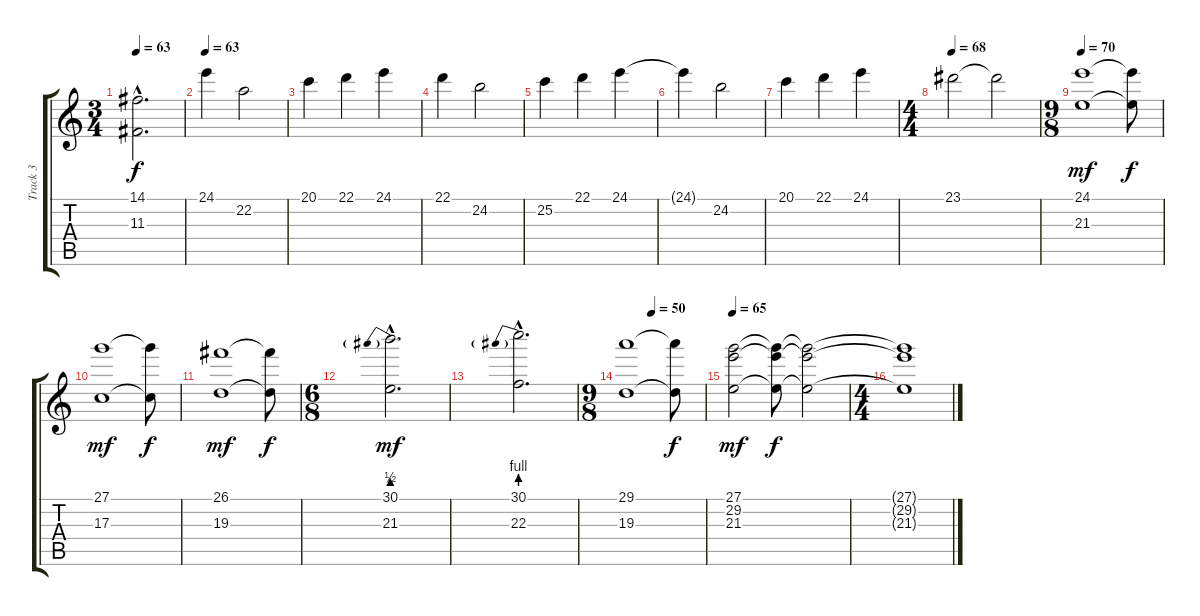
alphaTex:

\track ("Track 3" "Track 3") {instrument synthvoice}
\staff {score tabs}
\tuning (E4 B3 G3 D3 A2 E2) {hide}
\ts (3 4)
\tempo 63
\clef g2
\ks c
(14.1{hac t} 11.3{hac t}).2{d dy f} |
\tempo 63
24.1.4{volume 12 instrument stringensemble2} 22.2.2 |
20.1.4 22.1.4 24.1.4 |
22.1.4 24.2.2 |
25.2.4 22.1.4 24.1.4 |
24.1{t}.4 24.2.2 |
20.1.4 22.1.4 24.1.4 |
\ts (4 4)
\tempo 68
23.1.2 23.1{t}.2 |
\ts (9 8)
\tempo 70
(24.1 21.3).1{dy mf volume 15 balance 4} (24.1{t} 21.3{t}).8{dy f} |
(27.1 17.3).1{dy mf} (27.1{t} 17.3{t}).8{dy f} |
(26.1 19.3).1{dy mf} (26.1{t} 19.3{t}).8{dy f} |
\ts (6 8)
(30.1{be (prebend 0 2 60 2) hac} 21.3{hac}).2{d dy mf} |
(30.1{be (prebend 0 4 60 4) hac} 22.3{hac}).2{d} |
\ts (9 8)
\tempo (50 0.3333333333333333)
(29.1 19.3).1 (29.1{t} 19.3{t}).8{dy f} |
\tempo 65
(27.1 29.2 21.3).2{dy mf} (27.1{t} 29.2{t} 21.3{t}).8{dy f} (27.1{t} 29.2{t} 21.3{t}).2{volume 0} |
\ts (4 4)
(27.1{t} 29.2{t} 21.3{t}).1
